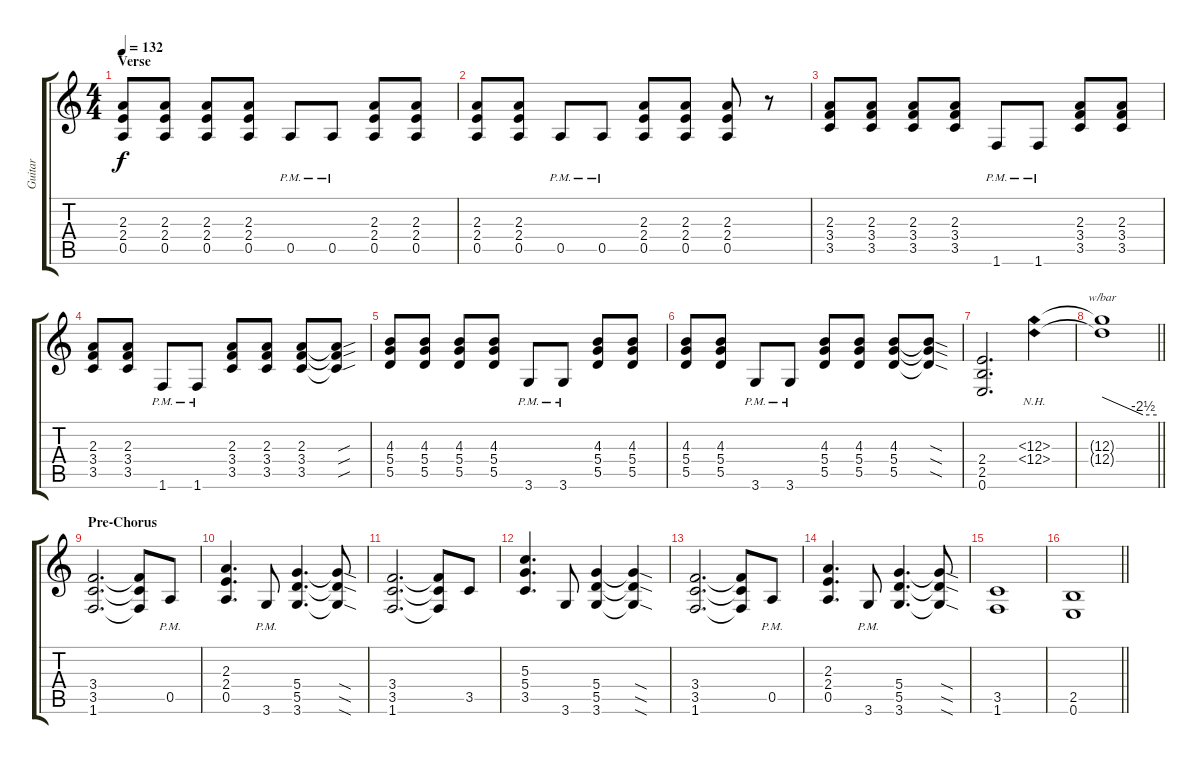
\track ("Guitar" "Guitar") {instrument distortionguitar}
\staff {score tabs}
\tuning (E4 B3 G3 D3 A2 E2) {hide}
\ts (4 4)
\section ("" "Verse")
\tempo 132
\clef g2
\ks c
(2.3 2.4 0.5).8{dy f} (2.3 2.4 0.5).8 (2.3 2.4 0.5).8 (2.3 2.4 0.5).8 0.5{pm}.8 0.5{pm}.8 (2.3 2.4 0.5).8 (2.3 2.4 0.5).8 |
(2.3 2.4 0.5).8 (2.3 2.4 0.5).8 0.5{pm}.8 0.5{pm}.8 (2.3 2.4 0.5).8 (2.3 2.4 0.5).8 (2.3 2.4 0.5).8 r.8 |
(2.3 3.4 3.5).8 (2.3 3.4 3.5).8 (2.3 3.4 3.5).8 (2.3 3.4 3.5).8 1.6{pm}.8 1.6{pm}.8 (2.3 3.4 3.5).8 (2.3 3.4 3.5).8 |
(2.3 3.4 3.5).8 (2.3 3.4 3.5).8 1.6{pm}.8 1.6{pm}.8 (2.3 3.4 3.5).8 (2.3 3.4 3.5).8 (2.3 3.4 3.5).8 (2.3{sou t} 3.4{sou t} 3.5{sou t}).8 |
(4.3 5.4 5.5).8 (4.3 5.4 5.5).8 (4.3 5.4 5.5).8 (4.3 5.4 5.5).8 3.6{pm}.8 3.6{pm}.8 (4.3 5.4 5.5).8 (4.3 5.4 5.5).8 |
(4.3 5.4 5.5).8 (4.3 5.4 5.5).8 3.6{pm}.8 3.6{pm}.8 (4.3 5.4 5.5).8 (4.3 5.4 5.5).8 (4.3 5.4 5.5).8 (4.3{sod t} 5.4{sod t} 5.5{sod t}).8 |
(2.4 2.5 0.6).2{d} (12.3{nh} 12.4{nh}).4 |
\barLineRight lightlight
(12.3{t} 12.4{t}).1{tbe (custom default 0 0 45 -10 60 -10)} |
\section ("" "Pre-Chorus")
(3.4 3.5 1.6).2{d} (3.4{t} 3.5{t} 1.6{t}).8 0.5{pm}.8 |
(2.3 2.4 0.5).4{d} 3.6{pm}.8 (5.4 5.5 3.6).4{d} (5.4{sod t} 5.5{sod t} 3.6{sod t}).8 |
(3.4 3.5 1.6).2{d} (3.4{t} 3.5{t} 1.6{t}).8 3.5.8 |
(5.3 5.4 3.5).4{d} 3.6.8 (5.4 5.5 3.6).4 (5.4{sod t} 5.5{sod t} 3.6{sod t}).4 |
(3.4 3.5 1.6).2{d} (3.4{t} 3.5{t} 1.6{t}).8 0.5{pm}.8 |
(2.3 2.4 0.5).4{d} 3.6{pm}.8 (5.4 5.5 3.6).4{d} (5.4{sod t} 5.5{sod t} 3.6{sod t}).8 |
(3.5 1.6).1 |
\barLineRight lightlight
(2.5 0.6).1
